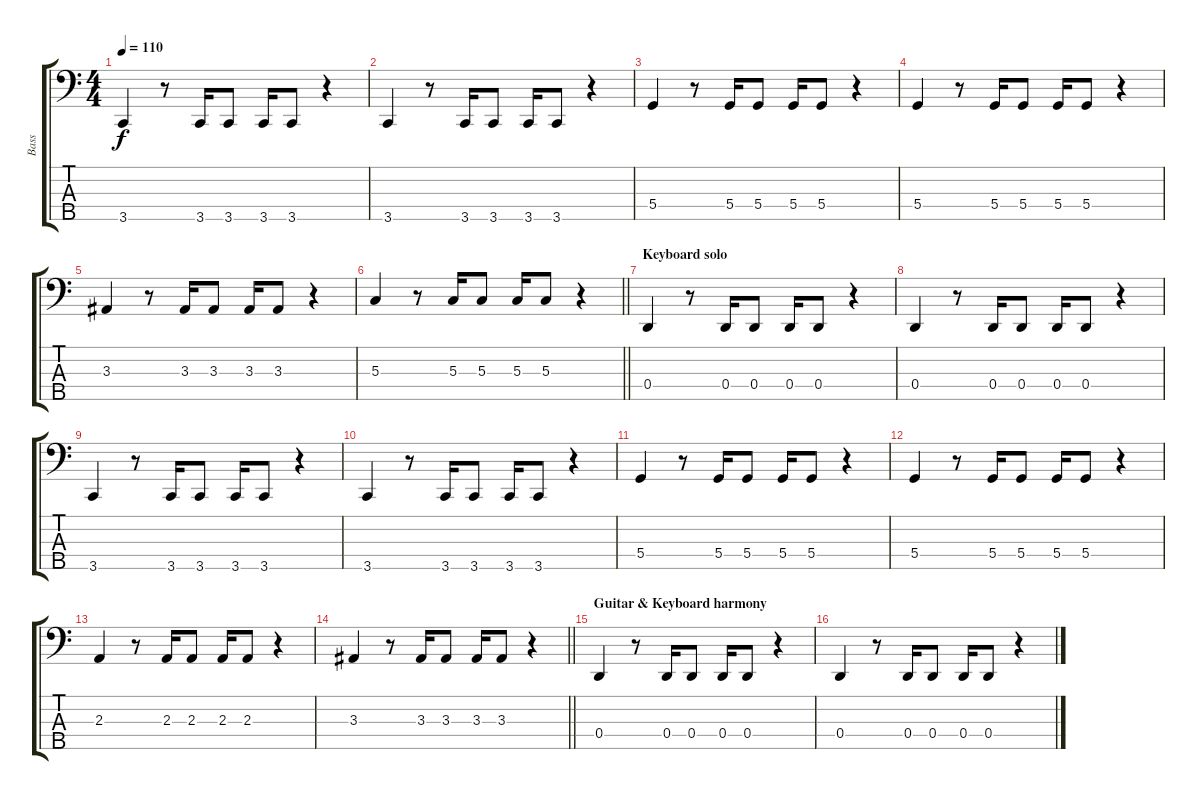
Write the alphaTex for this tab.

\track ("Bass" "Bass") {instrument electricbassfinger}
\staff {score tabs}
\tuning (F2 C2 G1 D1 A0) {hide}
\ts (4 4)
\tempo 110
\clef f4
\ks c
3.5.4{dy f} r.8 3.5.16 3.5.8 3.5.16 3.5.8 r.4 |
3.5.4 r.8 3.5.16 3.5.8 3.5.16 3.5.8 r.4 |
5.4.4 r.8 5.4.16 5.4.8 5.4.16 5.4.8 r.4 |
5.4.4 r.8 5.4.16 5.4.8 5.4.16 5.4.8 r.4 |
3.3.4 r.8 3.3.16 3.3.8 3.3.16 3.3.8 r.4 |
\barLineRight lightlight
5.3.4 r.8 5.3.16 5.3.8 5.3.16 5.3.8 r.4 |
\section ("" "Keyboard solo")
0.4.4 r.8 0.4.16 0.4.8 0.4.16 0.4.8 r.4 |
0.4.4 r.8 0.4.16 0.4.8 0.4.16 0.4.8 r.4 |
3.5.4 r.8 3.5.16 3.5.8 3.5.16 3.5.8 r.4 |
3.5.4 r.8 3.5.16 3.5.8 3.5.16 3.5.8 r.4 |
5.4.4 r.8 5.4.16 5.4.8 5.4.16 5.4.8 r.4 |
5.4.4 r.8 5.4.16 5.4.8 5.4.16 5.4.8 r.4 |
2.3.4 r.8 2.3.16 2.3.8 2.3.16 2.3.8 r.4 |
\barLineRight lightlight
3.3.4 r.8 3.3.16 3.3.8 3.3.16 3.3.8 r.4 |
\section ("" "Guitar & Keyboard harmony")
0.4.4 r.8 0.4.16 0.4.8 0.4.16 0.4.8 r.4 |
0.4.4 r.8 0.4.16 0.4.8 0.4.16 0.4.8 r.4
